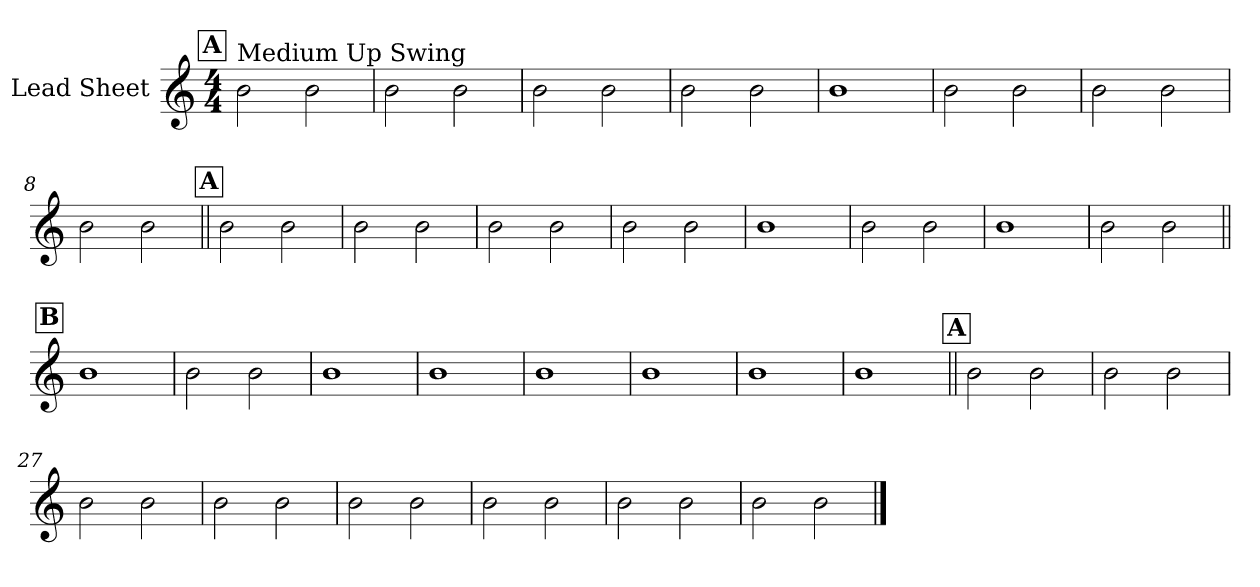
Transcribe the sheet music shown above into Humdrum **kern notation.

**kern
*part1
*staff1
*I"Lead Sheet
*clefG2
*k[]
*M4/4
!!LO:REH:place=s1:a:fs=14:t=A
=1
!LO:TX:a:t=Medium Up Swing
2b\
2b\
=2
2b\
2b\
=3
2b\
2b\
=4
2b\
2b\
!!LO:LB:g=z
=5
1b
=6
2b\
2b\
=7
2b\
2b\
=8
2b\
2b\
!!LO:LB:g=z
!!LO:REH:place=s1:a:fs=14:t=A
=9||
2b\
2b\
=10
2b\
2b\
=11
2b\
2b\
=12
2b\
2b\
!!LO:LB:g=z
=13
1b
=14
2b\
2b\
=15
1b
=16
2b\
2b\
!!LO:LB:g=z
!!LO:REH:place=s1:a:fs=14:t=B
=17||
1b
=18
2b\
2b\
=19
1b
=20
1b
!!LO:LB:g=z
=21
1b
=22
1b
=23
1b
=24
1b
!!LO:LB:g=z
!!LO:REH:place=s1:a:fs=14:t=A
=25||
2b\
2b\
=26
2b\
2b\
=27
2b\
2b\
=28
2b\
2b\
!!LO:LB:g=z
=29
2b\
2b\
=30
2b\
2b\
=31
2b\
2b\
=32
2b\
2b\
==
*-
